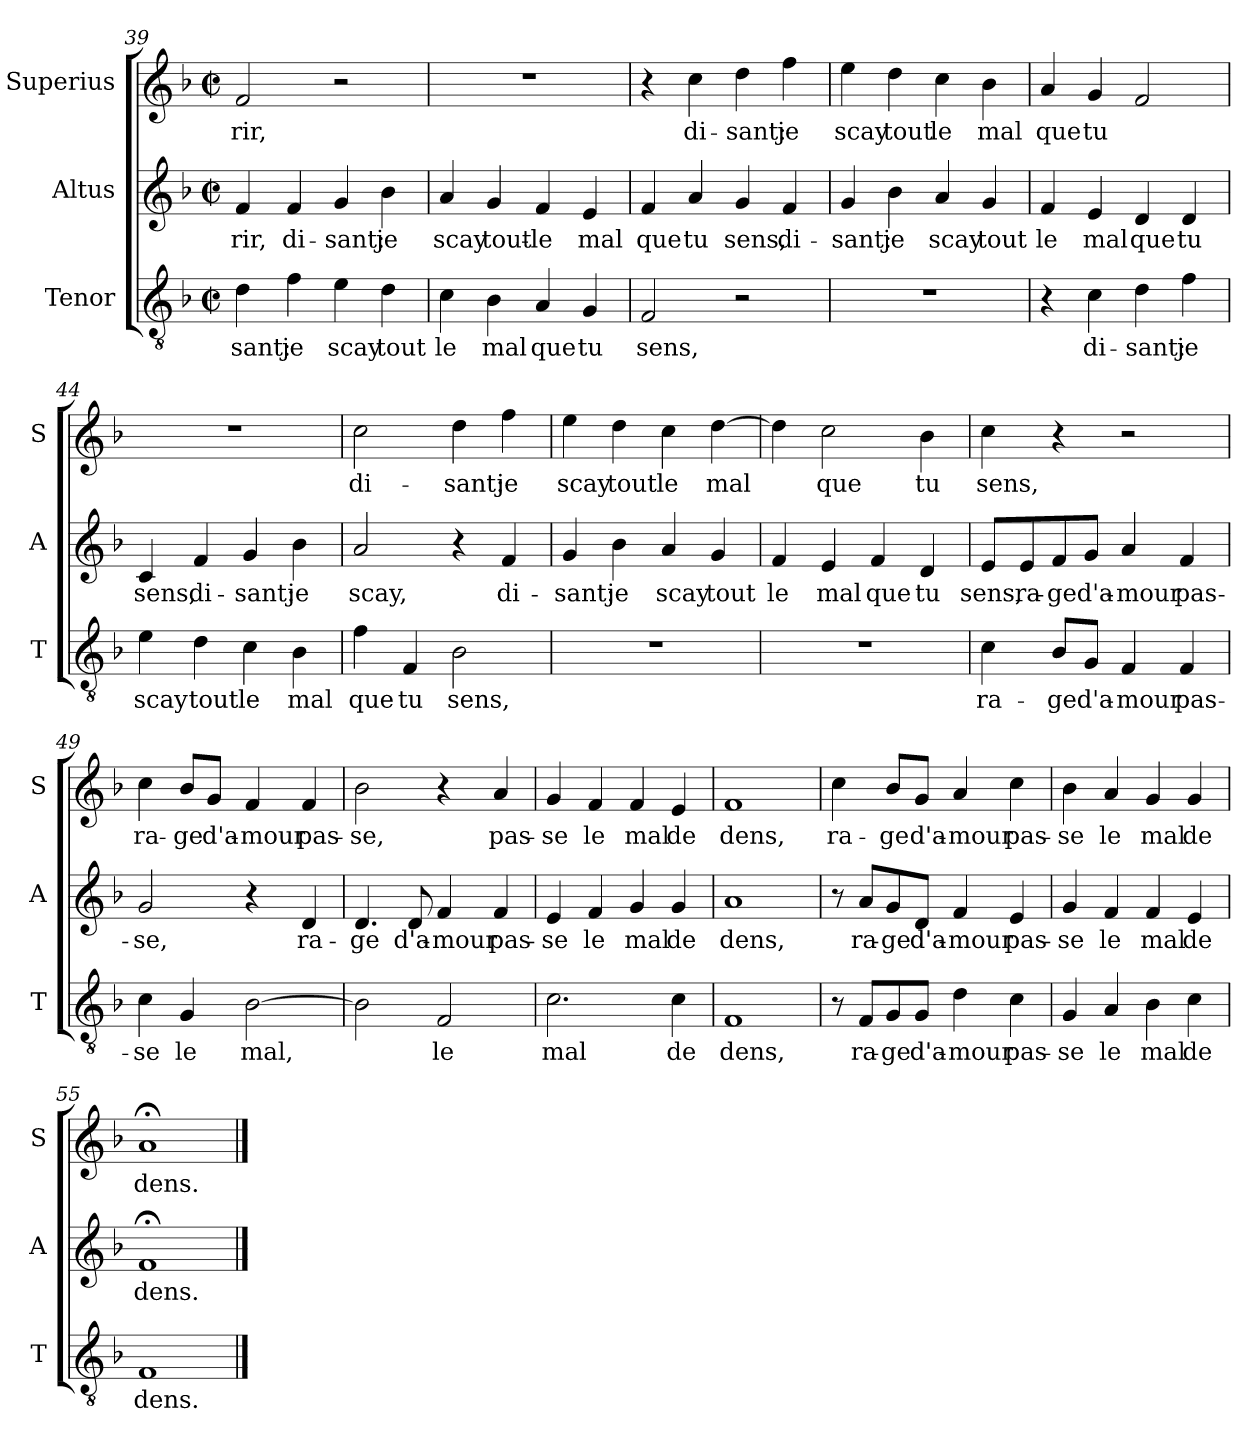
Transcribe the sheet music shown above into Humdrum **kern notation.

**kern	**text	**kern	**text	**kern	**text
*part3	*part3	*part2	*part2	*part1	*part1
*staff3	*staff3	*staff2	*staff2	*staff1	*staff1
*I"Tenor	*	*I"Altus	*	*I"Superius	*
*I'T	*	*I'A	*	*I'S	*
*clefGv2	*	*clefG2	*	*clefG2	*
*k[b-]	*	*k[b-]	*	*k[b-]	*
*F:	*	*F:	*	*F:	*
*M2/2	*	*M2/2	*	*M2/2	*
*met(c|)	*	*met(c|)	*	*met(c|)	*
=39	=39	=39	=39	=39	=39
!	!LO:LY:b	!	!LO:LY:b	!	!LO:LY:b
4d\	-sant:	4f/	-rir,	2f/	-rir,
!	!LO:LY:b	!	!LO:LY:b	!	!
4f\	je	4f/	di-	.	.
!	!LO:LY:b	!	!LO:LY:b	!	!
4e\	scay	4g/	-sant:	2r	.
!	!LO:LY:b	!	!LO:LY:b	!	!
4d\	tout	4b-\	je	.	.
=40	=40	=40	=40	=40	=40
!	!LO:LY:b	!	!LO:LY:b	!	!
4c\	le	4a/	scay	1r	.
!	!LO:LY:b	!	!LO:LY:b	!	!
4B-\	mal	4g/	tout-	.	.
!	!LO:LY:b	!	!LO:LY:b	!	!
4A/	que	4f/	-le	.	.
!	!LO:LY:b	!	!LO:LY:b	!	!
4G/	tu	4e/	mal	.	.
!!LO:LB:g=z
=41	=41	=41	=41	=41	=41
!	!LO:LY:b	!	!LO:LY:b	!	!
2F/	sens,	4f/	que	4r	.
!	!	!	!LO:LY:b	!	!LO:LY:b
.	.	4a/	tu	4cc\	di-
!	!	!	!LO:LY:b	!	!LO:LY:b
2r	.	4g/	sens,	4dd\	-sant:
!	!	!	!LO:LY:b	!	!LO:LY:b
.	.	4f/	di-	4ff\	je
=42	=42	=42	=42	=42	=42
!	!	!	!LO:LY:b	!	!LO:LY:b
1r	.	4g/	-sant:	4ee\	scay
!	!	!	!LO:LY:b	!	!LO:LY:b
.	.	4b-\	je	4dd\	tout
!	!	!	!LO:LY:b	!	!LO:LY:b
.	.	4a/	scay	4cc\	le
!	!	!	!LO:LY:b	!	!LO:LY:b
.	.	4g/	tout	4b-\	mal
=43	=43	=43	=43	=43	=43
!	!	!	!LO:LY:b	!	!LO:LY:b
4r	.	4f/	le	4a/	que
!	!LO:LY:b	!	!LO:LY:b	!	!LO:LY:b
4c\	di-	4e/	mal	4g/	tu
!	!LO:LY:b	!	!LO:LY:b	!	!
4d\	-sant:	4d/	que	2f/	.
!	!LO:LY:b	!	!LO:LY:b	!	!
4f\	je	4d/	tu	.	.
=44	=44	=44	=44	=44	=44
!	!LO:LY:b	!	!LO:LY:b	!	!
4e\	scay	4c/	sens,	1r	.
!	!LO:LY:b	!	!LO:LY:b	!	!
4d\	tout	4f/	di-	.	.
!	!LO:LY:b	!	!LO:LY:b	!	!
4c\	le	4g/	-sant:	.	.
!	!LO:LY:b	!	!LO:LY:b	!	!
4B-\	mal	4b-\	je	.	.
=45	=45	=45	=45	=45	=45
!	!LO:LY:b	!	!LO:LY:b	!	!LO:LY:b
4f\	que	2a/	scay,	2cc\	di-
!	!LO:LY:b	!	!	!	!
4F/	tu	.	.	.	.
!	!LO:LY:b	!	!	!	!LO:LY:b
2B-\	sens,	4r	.	4dd\	-sant:
!	!	!	!LO:LY:b	!	!LO:LY:b
.	.	4f/	di-	4ff\	je
!!LO:LB:g=z
=46	=46	=46	=46	=46	=46
!	!	!	!LO:LY:b	!	!LO:LY:b
1r	.	4g/	-sant:	4ee\	scay
!	!	!	!LO:LY:b	!	!LO:LY:b
.	.	4b-\	je	4dd\	tout
!	!	!	!LO:LY:b	!	!LO:LY:b
.	.	4a/	scay	4cc\	le
!	!	!	!LO:LY:b	!	!LO:LY:b
.	.	4g/	tout	[4dd\	mal
=47	=47	=47	=47	=47	=47
!	!	!	!LO:LY:b	!	!
1r	.	4f/	le	4dd\]	.
!	!	!	!LO:LY:b	!	!LO:LY:b
.	.	4e/	mal	2cc\	que
!	!	!	!LO:LY:b	!	!
.	.	4f/	que	.	.
!	!	!	!LO:LY:b	!	!LO:LY:b
.	.	4d/	tu	4b-\	tu
=48	=48	=48	=48	=48	=48
!	!LO:LY:b	!	!LO:LY:b	!	!LO:LY:b
4c\	ra-	8e/L	sens,	4cc\	sens,
!	!	!	!LO:LY:b	!	!
.	.	8e/	ra-	.	.
!	!LO:LY:b	!	!LO:LY:b	!	!
8B-/L	-ge	8f/	-ge	4r	.
!	!LO:LY:b	!	!LO:LY:b	!	!
8G/J	d'a-	8g/J	d'a-	.	.
!	!LO:LY:b	!	!LO:LY:b	!	!
4F/	-mour	4a/	-mour	2r	.
!	!LO:LY:b	!	!LO:LY:b	!	!
4F/	pas-	4f/	pas-	.	.
=49	=49	=49	=49	=49	=49
!	!LO:LY:b	!	!LO:LY:b	!	!LO:LY:b
4c\	-se	2g/	-se,	4cc\	ra-
!	!LO:LY:b	!	!	!	!LO:LY:b
4G/	le	.	.	8b-/L	-ge
!	!	!	!	!	!LO:LY:b
.	.	.	.	8g/J	d'a-
!	!LO:LY:b	!	!	!	!LO:LY:b
[2B-\	mal,	4r	.	4f/	-mour
!	!	!	!LO:LY:b	!	!LO:LY:b
.	.	4d/	ra-	4f/	pas-
=50	=50	=50	=50	=50	=50
!	!	!	!LO:LY:b	!	!LO:LY:b
2B-\]	.	4.d/	-ge	2b-\	-se,
!	!	!	!LO:LY:b	!	!
.	.	8d/	d'a-	.	.
!	!LO:LY:b	!	!LO:LY:b	!	!
2F/	le	4f/	-mour	4r	.
!	!	!	!LO:LY:b	!	!LO:LY:b
.	.	4f/	pas-	4a/	pas-
!!LO:LB:g=z
=51	=51	=51	=51	=51	=51
!	!LO:LY:b	!	!LO:LY:b	!	!LO:LY:b
2.c\	mal	4e/	-se	4g/	-se
!	!	!	!LO:LY:b	!	!LO:LY:b
.	.	4f/	le	4f/	le
!	!	!	!LO:LY:b	!	!LO:LY:b
.	.	4g/	mal	4f/	mal
!	!LO:LY:b	!	!LO:LY:b	!	!LO:LY:b
4c\	de	4g/	de	4e/	de
=52	=52	=52	=52	=52	=52
!	!LO:LY:b	!	!LO:LY:b	!	!LO:LY:b
1F	dens,	1a	dens,	1f	dens,
=53	=53	=53	=53	=53	=53
!	!	!	!	!	!LO:LY:b
8r	.	8r	.	4cc\	ra-
!	!LO:LY:b	!	!LO:LY:b	!	!
8F/L	ra-	8a/L	ra-	.	.
!	!LO:LY:b	!	!LO:LY:b	!	!LO:LY:b
8G/	-ge	8g/	-ge	8b-/L	-ge
!	!LO:LY:b	!	!LO:LY:b	!	!LO:LY:b
8G/J	d'a-	8d/J	d'a-	8g/J	d'a-
!	!LO:LY:b	!	!LO:LY:b	!	!LO:LY:b
4d\	-mour	4f/	-mour	4a/	-mour
!	!LO:LY:b	!	!LO:LY:b	!	!LO:LY:b
4c\	pas-	4e/	pas-	4cc\	pas-
=54	=54	=54	=54	=54	=54
!	!LO:LY:b	!	!LO:LY:b	!	!LO:LY:b
4G/	-se	4g/	-se	4b-\	-se
!	!LO:LY:b	!	!LO:LY:b	!	!LO:LY:b
4A/	le	4f/	le	4a/	le
!	!LO:LY:b	!	!LO:LY:b	!	!LO:LY:b
4B-\	mal	4f/	mal	4g/	mal
!	!LO:LY:b	!	!LO:LY:b	!	!LO:LY:b
4c\	de	4e/	de	4g/	de
=55	=55	=55	=55	=55	=55
!	!LO:LY:b	!	!LO:LY:b	!	!LO:LY:b
1F	dens.	1f;<	dens.	1a;<	dens.
==	==	==	==	==	==
*-	*-	*-	*-	*-	*-
